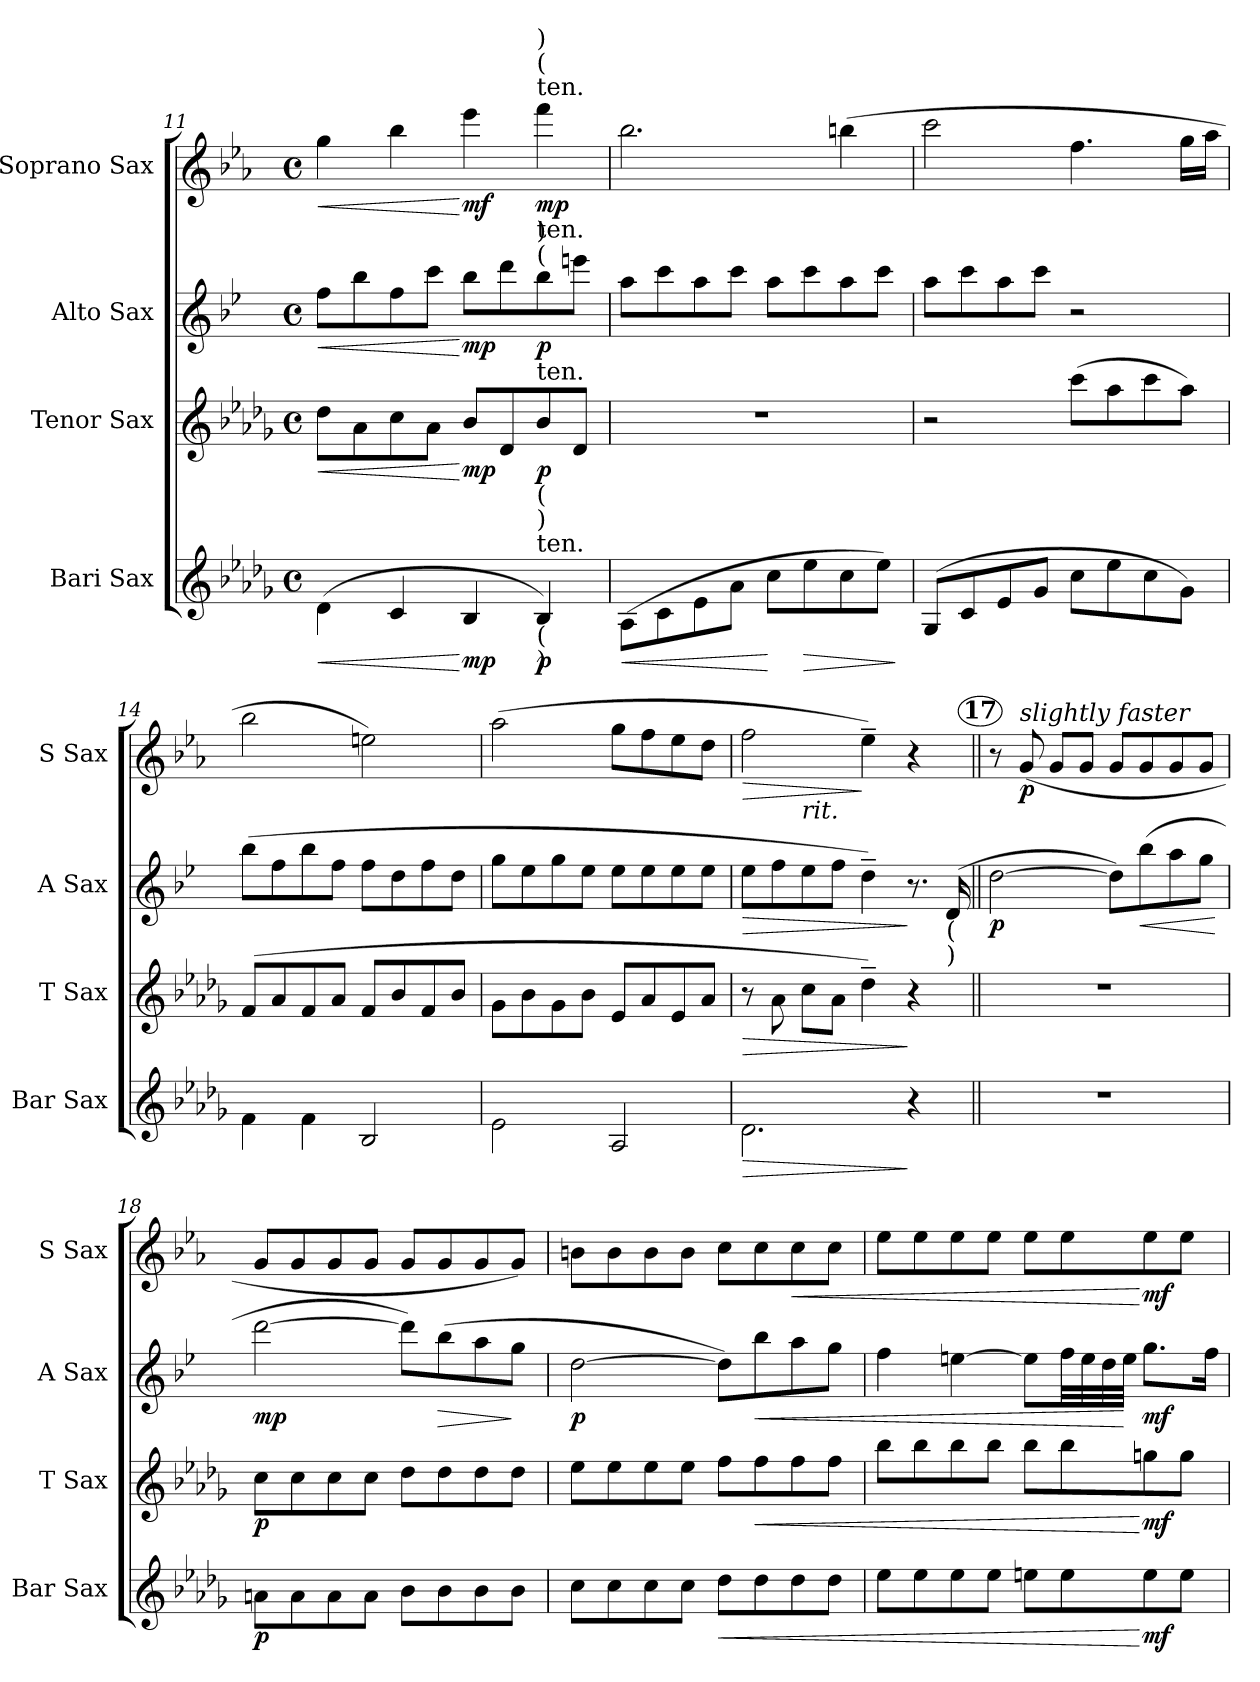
**kern	**dynam	**kern	**dynam	**kern	**dynam	**kern	**dynam
*part4	*part4	*part3	*part3	*part2	*part2	*part1	*part1
*staff4	*staff4	*staff3	*staff3	*staff2	*staff2	*staff1	*staff1
*I"Bari Sax	*	*I"Tenor Sax	*	*I"Alto Sax	*	*I"Soprano Sax	*
*I'Bar Sax	*	*I'T Sax	*	*I'A Sax	*	*I'S Sax	*
*clefG2	*	*clefG2	*	*clefG2	*	*clefG2	*
*ITrd12c21	*	*ITrd8c14	*	*ITrd5c9	*	*ITrd1c2	*
*k[b-e-a-d-g-]	*	*k[b-e-a-d-g-]	*	*k[b-e-a-d-g-]	*	*k[b-e-a-d-g-]	*
*D-:	*	*D-:	*	*D-:	*	*D-:	*
*M4/4	*	*M4/4	*	*M4/4	*	*M4/4	*
*met(c)	*	*met(c)	*	*met(c)	*	*met(c)	*
=11	=11	=11	=11	=11	=11	=11	=11
!	!LO:HP:b	!	!LO:HP:b	!	!LO:HP:b	!	!LO:HP:b
(>4D-\	<	8d-\L	<	8a-\L	<	4ff\	<
.	.	8A-\	.	8dd-\	.	.	.
4C/	.	8c\	.	8a-\	.	4aa-\	.
.	.	8A-\J	.	8ee-\J	.	.	.
!	!LO:DY:n=1:b	!	!LO:DY:n=1:b	!	!LO:DY:n=1:b	!	!LO:DY:n=1:b
4BB-/	[ mp	8B-/L	[ mp	8dd-\L	[ mp	4ddd-\	[ mf
.	.	8D-/	.	8ff\	.	.	.
!	!	!	!	!	!	!LO:TX:a:t=ten.	!
!	!	!	!	!	!	!LO:TX:a:t=(	!
!	!	!	!	!	!	!LO:TX:a:t=)	!
!	!	!	!	!LO:TX:a:t=ten.	!	!	!
!	!	!	!	!LO:TX:a:t=(	!	!	!
!	!	!	!	!LO:TX:a:t=)	!	!	!
!	!	!LO:TX:a:t=ten.	!	!	!	!	!
!	!	!LO:TX:b:t=(	!	!	!	!	!
!	!	!LO:TX:b:t=)	!	!	!	!	!
!LO:TX:a:t=ten.	!	!	!	!	!	!	!
!LO:TX:b:t=(	!	!	!	!	!	!	!
!LO:TX:b:t=)	!	!	!	!	!	!	!
!	!LO:DY:n=2:b	!	!LO:DY:n=2:b	!	!LO:DY:n=2:b	!	!LO:DY:n=2:b
4BB-/)	p	8B-/	p	8dd-\	p	4eee-\	mp
.	.	8D-/J	.	8ggn\J	.	.	.
=12	=12	=12	=12	=12	=12	=12	=12
!	!LO:HP:b	!	!	!	!	!	!
(>8AA-\L	<	1r	.	8cc\L	.	2.aa-\	.
8C\	.	.	.	8ee-\	.	.	.
8E-\	.	.	.	8cc\	.	.	.
8A-\J	.	.	.	8ee-\J	.	.	.
8c\L	[	.	.	8cc\L	.	.	.
!	!LO:HP:b	!	!	!	!	!	!
8e-\	>	.	.	8ee-\	.	.	.
8c\	.	.	.	8cc\	.	(>4aan\	.
8e-\J)	.	.	.	8ee-\J	.	.	.
.	]	.	.	.	.	.	.
=13	=13	=13	=13	=13	=13	=13	=13
(>8GG-/L	.	2r	.	8cc\L	.	2bb-\	.
8C/	.	.	.	8ee-\	.	.	.
8E-/	.	.	.	8cc\	.	.	.
8G-/J	.	.	.	8ee-\J	.	.	.
8c\L	.	(>8cc\L	.	2r	.	4.ee-\	.
8e-\	.	8a-\	.	.	.	.	.
8c\	.	8cc\	.	.	.	.	.
8G-\J)	.	8a-\J)	.	.	.	16ff\LL	.
.	.	.	.	.	.	16gg-\JJ	.
=14	=14	=14	=14	=14	=14	=14	=14
4F\	.	(>8F/L	.	(>8dd-\L	.	2aa-i\	.
.	.	8A-/	.	8a-\	.	.	.
4F\	.	8F/	.	8dd-\	.	.	.
.	.	8A-/J	.	8a-\J	.	.	.
2BB-/	.	8F/L	.	8a-\L	.	2ddn\)	.
.	.	8B-/	.	8f\	.	.	.
.	.	8F/	.	8a-\	.	.	.
.	.	8B-/J	.	8f\J	.	.	.
=15	=15	=15	=15	=15	=15	=15	=15
2E-\	.	8G-\L	.	8b-\L	.	(>2gg-\	.
.	.	8B-\	.	8g-\	.	.	.
.	.	8G-\	.	8b-\	.	.	.
.	.	8B-\J	.	8g-\J	.	.	.
2AA-/	.	8E-/L	.	8g-\L	.	8ff\L	.
.	.	8A-/	.	8g-\	.	8ee-\	.
.	.	8E-/	.	8g-\	.	8dd-\	.
.	.	8A-/J	.	8g-\J	.	8cc\J	.
=16	=16	=16	=16	=16	=16	=16	=16
!	!LO:HP:b	!	!LO:HP:b	!	!LO:HP:b	!	!LO:HP:b
*	*	*	*	*	*	*^	*
2.D-\	>	8r	>	8g-\L	>	2ee-\	4ryy	>
.	.	8A-\	.	8a-\	.	.	.	.
!	!	!	!	!	!	!	!LO:TX:b:i:t=rit.	!
.	.	8c\L	.	8g-\	.	.	2.ryy	.
.	.	8A-\J	.	8a-\J	.	.	.	.
.	.	4d-~>\)	.	4f~>\)	.	4dd-~>\)	.	]
4r	]	4r	]	8.r	]	4r	.	.
!	!	!	!	!LO:TX:b:t=(	!	!	!	!
!	!	!	!	!LO:TX:b:t=)	!	!	!	!
.	.	.	.	(16F/	.	.	.	.
!!LO:PB:g=z
!!LO:REH:place=s1:a:B:enc=circle:fs=9.8:t=17
=17||	=17||	=17||	=17||	=17||	=17||	=17||	=17||	=17||
!	!	!	!	!	!LO:DY:b	!	!	!
*	*	*	*	*	*	*v	*v	*
1r	.	1r	.	[2f\	p	8r	.
!	!	!	!	!	!	!LO:TX:a:i:t=slightly faster	!
!	!	!	!	!	!	!	!LO:DY:b
.	.	.	.	.	.	(<8f/	p
.	.	.	.	.	.	8f/L	.
.	.	.	.	.	.	8f/J	.
.	.	.	.	8f\L])	.	8f/L	.
!	!	!	!	!	!LO:HP:b	!	!
.	.	.	.	(>8dd-\	<	8f/	.
.	.	.	.	8cc\	.	8f/	.
.	.	.	.	8b-\J	.	8f/J	.
.	.	.	.	.	[	.	.
=18	=18	=18	=18	=18	=18	=18	=18
!	!LO:DY:b	!	!LO:DY:b	!	!LO:DY:b	!	!
8An\L	p	8c\L	p	[2ff\	mp	8f/L	.
8A\	.	8c\	.	.	.	8f/	.
8A\	.	8c\	.	.	.	8f/	.
8A\J	.	8c\J	.	.	.	8f/J	.
8B-\L	.	8d-\L	.	8ff\L])	.	8f/L	.
!	!	!	!	!	!LO:HP:b	!	!
8B-\	.	8d-\	.	(>8dd-\	>	8f/	.
8B-\	.	8d-\	.	8cc\	.	8f/	.
8B-\J	.	8d-\J	.	8b-\J	]	8f/J)	.
=19	=19	=19	=19	=19	=19	=19	=19
!	!	!	!	!	!LO:DY:b	!	!
8c\L	.	8e-\L	.	[2f\	p	8an\L	.
8c\	.	8e-\	.	.	.	8a\	.
8c\	.	8e-\	.	.	.	8a\	.
8c\J	.	8e-\J	.	.	.	8a\J	.
!	!LO:HP:b	!	!	!	!	!	!
8d-\L	<	8f\L	.	8f\L])	.	8b-\L	.
!	!	!	!LO:HP:b	!	!LO:HP:b	!	!
8d-\	.	8f\	<	8dd-\	<	8b-\	.
!	!	!	!	!	!	!	!LO:HP:b
8d-\	.	8f\	.	8cc\	.	8b-\	<
8d-\J	.	8f\J	.	8b-\J	.	8b-\J	.
=20	=20	=20	=20	=20	=20	=20	=20
8e-\L	.	8b-\L	.	4a-\	.	8dd-\L	.
8e-\	.	8b-\	.	.	.	8dd-\	.
8e-\	.	8b-\	.	[4gn\	.	8dd-\	.
8e-\J	.	8b-\J	.	.	.	8dd-\J	.
8en\L	.	8b-\L	.	8g\L]	.	8dd-\L	.
8e\	.	8b-\	.	32a-\LL	.	8dd-\	.
.	.	.	.	32g\	.	.	.
.	.	.	.	32f\	.	.	.
.	.	.	.	32g\JJJ	[	.	.
!	!LO:DY:n=1:b	!	!LO:DY:n=1:b	!	!LO:DY:b	!	!LO:DY:n=1:b
8e\	[ mf	8gn\	[ mf	8.b-\L	mf	8dd-\	[ mf
8e\J	.	8g\J	.	.	.	8dd-\J	.
.	.	.	.	16a-\Jk	.	.	.
=	=	=	=	=	=	=	=
*-	*-	*-	*-	*-	*-	*-	*-
